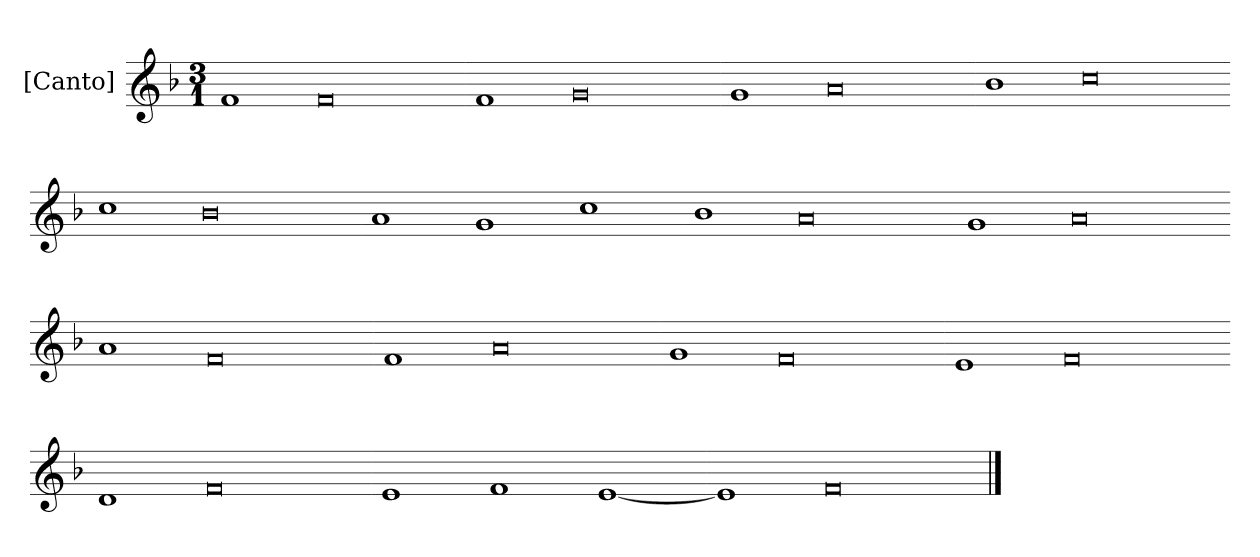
**kern
*part1
*staff1
*I"[Canto]
*clefG2
*k[b-]
*M3/1
=1
1f
0f
=-
1f
0g
=-
1g
0a
=-
1b-
0cc
=-
1cc
0b-
=-
1a
1g
1cc
=-
1b-
0a
=-
1g
0a
=-
1a
0f
=-
1f
0a
=-
1g
0f
=-
1e
0f
=-
1d
0f
=-
1e
1f
[1e
=-
1e]
0f
==
*-
